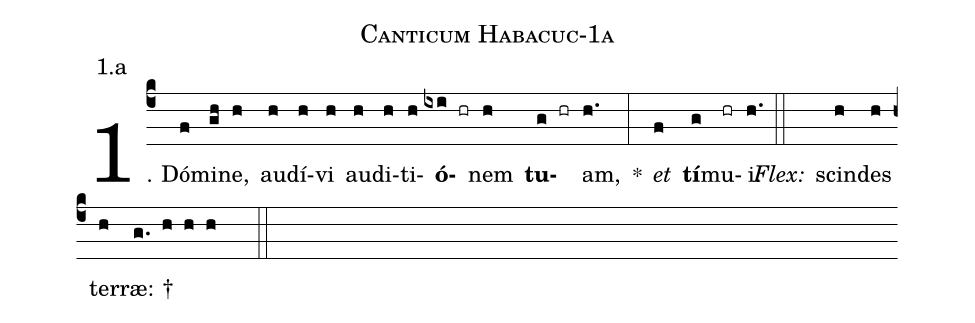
name: Canticum Habacuc-1a;
annotation: 1.a;
%%
(c4)1. Dó(f)mi(gh)ne,(h) au(h)dí(h)vi(h) au(h)di(h)ti(h)<b>ó</b>(ixi hr)nem(h) <b>tu</b>(g hr)am,(h.) *(:) <i>et</i>(f) <b>tí</b>(g)mu(hr)i.(h.) (::)
<i>Flex:</i>()  scin(h)des(h) ter(h)ræ: †(g. h h h  ::)
